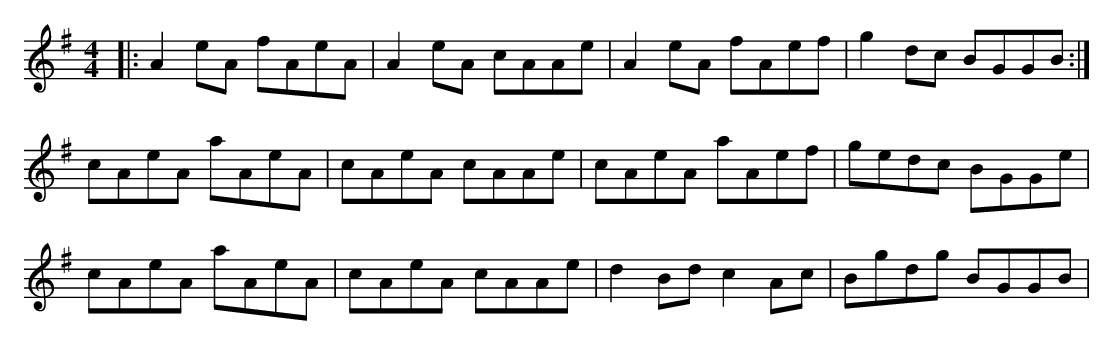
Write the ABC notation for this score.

X:1
M:4/4
K:Ador
|:A2 eA fAeA|A2 eA cAAe|A2 eA fAef|g2 dc BGGB:|
cAeA aAeA|cAeA cAAe|cAeA aAef|gedc BGGe|
cAeA aAeA|cAeA cAAe|d2 Bd c2 Ac|Bgdg BGGB|
